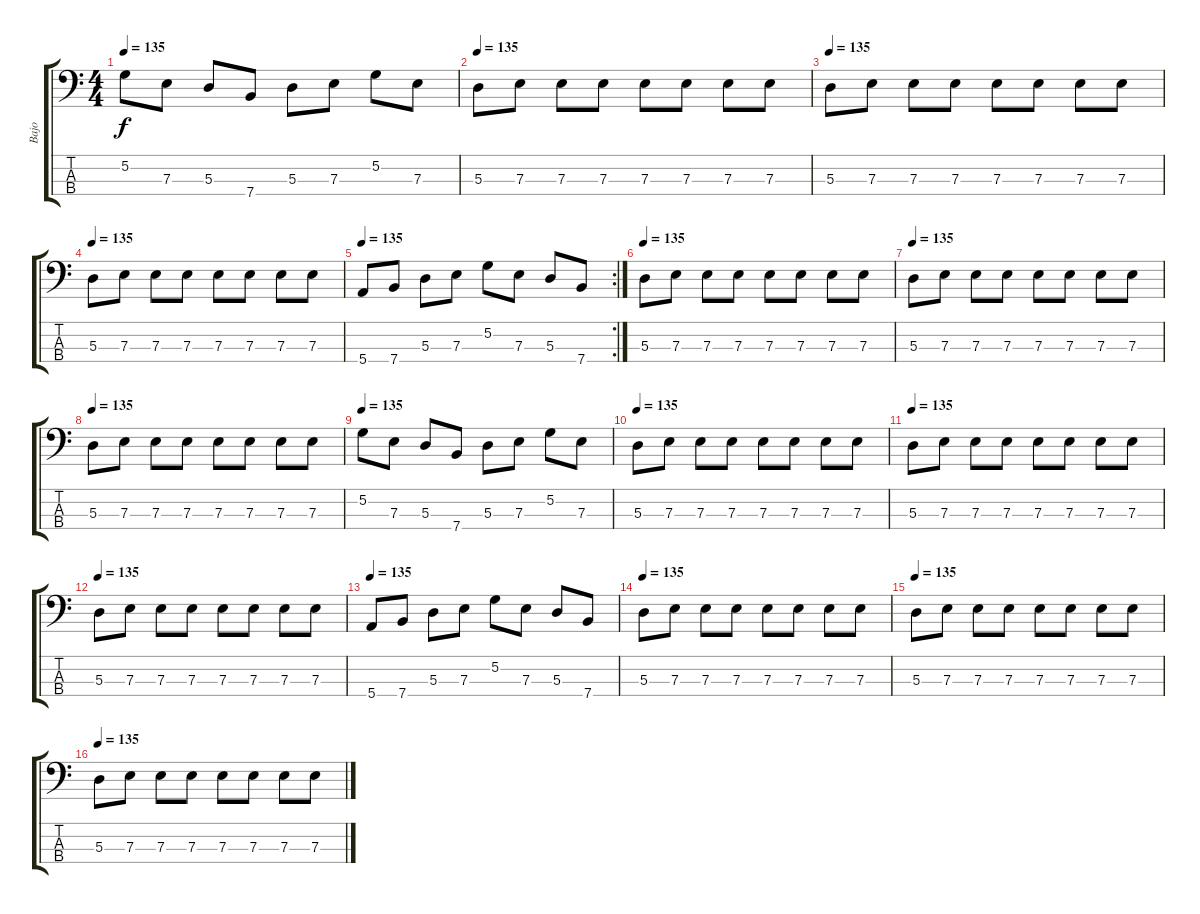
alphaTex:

\track ("Bajo" "Bajo") {instrument electricbassfinger}
\staff {score tabs}
\tuning (G2 D2 A1 E1) {hide}
\ts (4 4)
\tempo 135
\clef f4
\ks c
5.2.8{dy f} 7.3.8 5.3.8 7.4.8 5.3.8 7.3.8 5.2.8 7.3.8 |
\tempo 135
5.3.8 7.3.8 7.3.8 7.3.8 7.3.8 7.3.8 7.3.8 7.3.8 |
\tempo 135
5.3.8 7.3.8 7.3.8 7.3.8 7.3.8 7.3.8 7.3.8 7.3.8 |
\tempo 135
5.3.8 7.3.8 7.3.8 7.3.8 7.3.8 7.3.8 7.3.8 7.3.8 |
\rc 2
\tempo 135
5.4.8 7.4.8 5.3.8 7.3.8 5.2.8 7.3.8 5.3.8 7.4.8 |
\tempo 135
5.3.8 7.3.8 7.3.8 7.3.8 7.3.8 7.3.8 7.3.8 7.3.8 |
\tempo 135
5.3.8 7.3.8 7.3.8 7.3.8 7.3.8 7.3.8 7.3.8 7.3.8 |
\tempo 135
5.3.8 7.3.8 7.3.8 7.3.8 7.3.8 7.3.8 7.3.8 7.3.8 |
\tempo 135
5.2.8 7.3.8 5.3.8 7.4.8 5.3.8 7.3.8 5.2.8 7.3.8 |
\tempo 135
5.3.8 7.3.8 7.3.8 7.3.8 7.3.8 7.3.8 7.3.8 7.3.8 |
\tempo 135
5.3.8 7.3.8 7.3.8 7.3.8 7.3.8 7.3.8 7.3.8 7.3.8 |
\tempo 135
5.3.8 7.3.8 7.3.8 7.3.8 7.3.8 7.3.8 7.3.8 7.3.8 |
\tempo 135
5.4.8 7.4.8 5.3.8 7.3.8 5.2.8 7.3.8 5.3.8 7.4.8 |
\tempo 135
5.3.8 7.3.8 7.3.8 7.3.8 7.3.8 7.3.8 7.3.8 7.3.8 |
\tempo 135
5.3.8 7.3.8 7.3.8 7.3.8 7.3.8 7.3.8 7.3.8 7.3.8 |
\tempo 135
5.3.8 7.3.8 7.3.8 7.3.8 7.3.8 7.3.8 7.3.8 7.3.8
